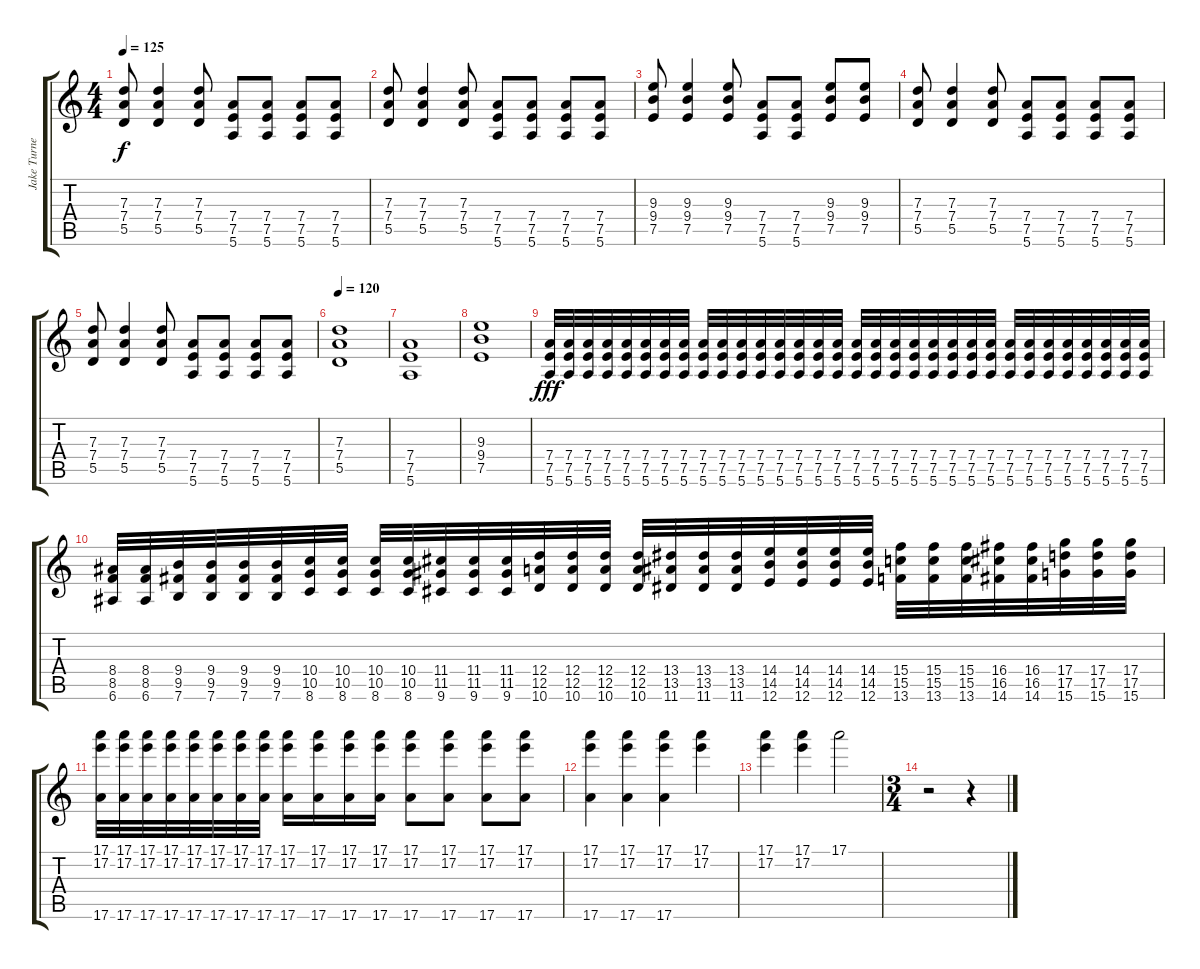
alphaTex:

\track ("Jake Turner" "Jake Turne") {instrument acousticguitarsteel}
\staff {score tabs}
\tuning (E4 B3 G3 D3 A2 E2) {hide}
\ts (4 4)
\tempo 125
\clef g2
\ks c
(7.3 7.4 5.5).8{dy f} (7.3 7.4 5.5).4 (7.3 7.4 5.5).8 (7.4 7.5 5.6).8 (7.4 7.5 5.6).8 (7.4 7.5 5.6).8 (7.4 7.5 5.6).8 |
(7.3 7.4 5.5).8 (7.3 7.4 5.5).4 (7.3 7.4 5.5).8 (7.4 7.5 5.6).8 (7.4 7.5 5.6).8 (7.4 7.5 5.6).8 (7.4 7.5 5.6).8 |
(9.3 9.4 7.5).8 (9.3 9.4 7.5).4 (9.3 9.4 7.5).8 (7.4 7.5 5.6).8 (7.4 7.5 5.6).8 (9.3 9.4 7.5).8 (9.3 9.4 7.5).8 |
(7.3 7.4 5.5).8 (7.3 7.4 5.5).4 (7.3 7.4 5.5).8 (7.4 7.5 5.6).8 (7.4 7.5 5.6).8 (7.4 7.5 5.6).8 (7.4 7.5 5.6).8 |
(7.3 7.4 5.5).8 (7.3 7.4 5.5).4 (7.3 7.4 5.5).8 (7.4 7.5 5.6).8 (7.4 7.5 5.6).8 (7.4 7.5 5.6).8 (7.4 7.5 5.6).8 |
\tempo 120
(7.3 7.4 5.5).1 |
(7.4 7.5 5.6).1 |
(9.3 9.4 7.5).1 |
(7.4 7.5 5.6).32{dy fff} (7.4 7.5 5.6).32 (7.4 7.5 5.6).32 (7.4 7.5 5.6).32 (7.4 7.5 5.6).32 (7.4 7.5 5.6).32 (7.4 7.5 5.6).32 (7.4 7.5 5.6).32 (7.4 7.5 5.6).32 (7.4 7.5 5.6).32 (7.4 7.5 5.6).32 (7.4 7.5 5.6).32 (7.4 7.5 5.6).32 (7.4 7.5 5.6).32 (7.4 7.5 5.6).32 (7.4 7.5 5.6).32 (7.4 7.5 5.6).32 (7.4 7.5 5.6).32 (7.4 7.5 5.6).32 (7.4 7.5 5.6).32 (7.4 7.5 5.6).32 (7.4 7.5 5.6).32 (7.4 7.5 5.6).32 (7.4 7.5 5.6).32 (7.4 7.5 5.6).32 (7.4 7.5 5.6).32 (7.4 7.5 5.6).32 (7.4 7.5 5.6).32 (7.4 7.5 5.6).32 (7.4 7.5 5.6).32 (7.4 7.5 5.6).32 (7.4 7.5 5.6).32 |
(8.4 8.5 6.6).32 (8.4 8.5 6.6).32 (9.4 9.5 7.6).32 (9.4 9.5 7.6).32 (9.4 9.5 7.6).32 (9.4 9.5 7.6).32 (10.4 10.5 8.6).32 (10.4 10.5 8.6).32 (10.4 10.5 8.6).32 (10.4 10.5 8.6).32 (11.4 11.5 9.6).32 (11.4 11.5 9.6).32 (11.4 11.5 9.6).32 (12.4 12.5 10.6).32 (12.4 12.5 10.6).32 (12.4 12.5 10.6).32 (12.4 12.5 10.6).32 (13.4 13.5 11.6).32 (13.4 13.5 11.6).32 (13.4 13.5 11.6).32 (14.4 14.5 12.6).32 (14.4 14.5 12.6).32 (14.4 14.5 12.6).32 (14.4 14.5 12.6).32 (15.4 15.5 13.6).32 (15.4 15.5 13.6).32 (15.4 15.5 13.6).32 (16.4 16.5 14.6).32 (16.4 16.5 14.6).32 (17.4 17.5 15.6).32 (17.4 17.5 15.6).32 (17.4 17.5 15.6).32 |
(17.1 17.2 17.6).32 (17.1 17.2 17.6).32 (17.1 17.2 17.6).32 (17.1 17.2 17.6).32 (17.1 17.2 17.6).32 (17.1 17.2 17.6).32 (17.1 17.2 17.6).32 (17.1 17.2 17.6).32 (17.1 17.2 17.6).16 (17.1 17.2 17.6).16 (17.1 17.2 17.6).16 (17.1 17.2 17.6).16 (17.1 17.2 17.6).8 (17.1 17.2 17.6).8 (17.1 17.2 17.6).8 (17.1 17.2 17.6).8 |
(17.1 17.2 17.6).4 (17.1 17.2 17.6).4 (17.1 17.2 17.6).4 (17.1 17.2).4 |
(17.1 17.2).4 (17.1 17.2).4 17.1.2 |
\ts (3 4)
r.2 r.4
